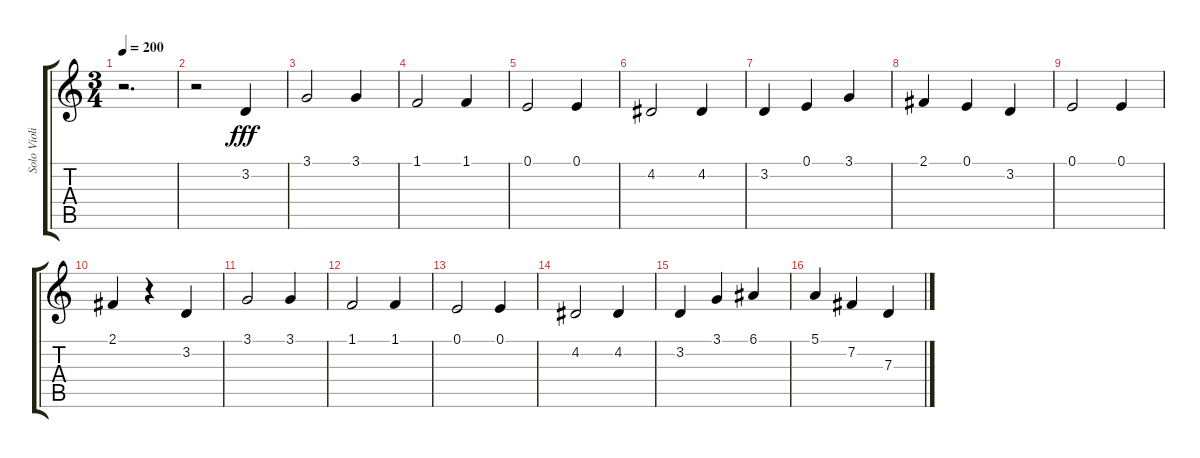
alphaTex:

\track ("Solo Violin." "Solo Violi") {instrument violin}
\staff {score tabs}
\tuning (E4 B3 G3 D3 A2 E2) {hide}
\ts (3 4)
\tempo 200
\clef g2
\ks c
r.2{d dy ff} |
r.2 3.2.4{dy fff} |
3.1.2 3.1.4 |
1.1.2 1.1.4 |
0.1.2 0.1.4 |
4.2.2 4.2.4 |
3.2.4 0.1.4 3.1.4 |
2.1.4 0.1.4 3.2.4 |
0.1.2 0.1.4 |
2.1.4 r.4 3.2.4 |
3.1.2 3.1.4 |
1.1.2 1.1.4 |
0.1.2 0.1.4 |
4.2.2 4.2.4 |
3.2.4 3.1.4 6.1.4 |
5.1.4 7.2.4 7.3.4
